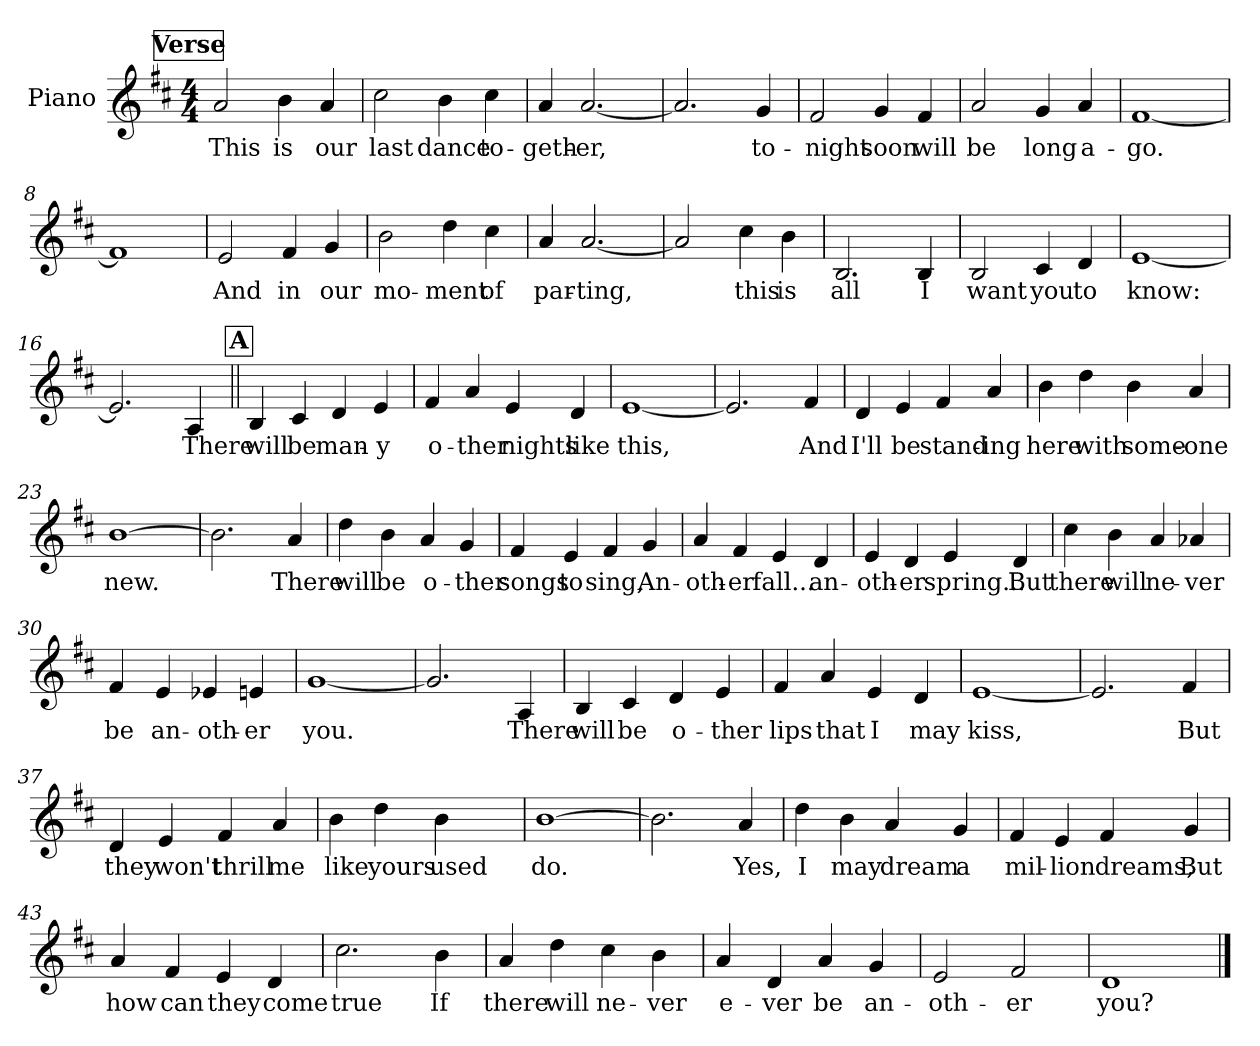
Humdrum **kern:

**kern	**text
*part1	*part1
*staff1	*staff1
*I"Piano	*
*I'Pno.	*
*clefG2	*
*k[f#c#]	*
*M4/4	*
!!LO:REH:place=s1:a:fs=14:t=Verse
=1	=1
!	!LO:LY:b
2a/	This
!	!LO:LY:b
4b\	is
!	!LO:LY:b
4a/	our
=2	=2
!	!LO:LY:b
2cc#\	last
!	!LO:LY:b
4b\	dance
!	!LO:LY:b
4cc#\	to-
=3	=3
!	!LO:LY:b
4a/	-geth-
!	!LO:LY:b
[2.a/	-er,
=4	=4
2.a/]	.
!	!LO:LY:b
4g/	to-
=5	=5
!	!LO:LY:b
2f#/	-night
!	!LO:LY:b
4g/	soon
!	!LO:LY:b
4f#/	will
=6	=6
!	!LO:LY:b
2a/	be
!	!LO:LY:b
4g/	long
!	!LO:LY:b
4a/	a-
=7	=7
!	!LO:LY:b
[1f#	-go.
=8	=8
1f#]	.
=9	=9
!	!LO:LY:b
2e/	And
!	!LO:LY:b
4f#/	in
!	!LO:LY:b
4g/	our
!!LO:LB:g=z
=10	=10
!	!LO:LY:b
2b\	mo-
!	!LO:LY:b
4dd\	-ment
!	!LO:LY:b
4cc#\	of
=11	=11
!	!LO:LY:b
4a/	par-
!	!LO:LY:b
[2.a/	-ting,
=12	=12
2a/]	.
!	!LO:LY:b
4cc#\	this
!	!LO:LY:b
4b\	is
=13	=13
!	!LO:LY:b
2.B/	all
!	!LO:LY:b
4B/	I
=14	=14
!	!LO:LY:b
2B/	want
!	!LO:LY:b
4c#/	you
!	!LO:LY:b
4d/	to
=15	=15
!	!LO:LY:b
[1e	know:
=16	=16
2.e/]	.
!	!LO:LY:b
4A/	There
!!LO:LB:g=z
!!LO:REH:place=s1:a:fs=14:t=A
=17||	=17||
!	!LO:LY:b
4B/	will
!	!LO:LY:b
4c#/	be
!	!LO:LY:b
4d/	man-
!	!LO:LY:b
4e/	-y
=18	=18
!	!LO:LY:b
4f#/	o-
!	!LO:LY:b
4a/	-ther
!	!LO:LY:b
4e/	nights
!	!LO:LY:b
4d/	like
=19	=19
!	!LO:LY:b
[1e	this,
=20	=20
2.e/]	.
!	!LO:LY:b
4f#/	And
!!LO:LB:g=z
=21	=21
!	!LO:LY:b
4d/	I'll
!	!LO:LY:b
4e/	be
!	!LO:LY:b
4f#/	stand-
!	!LO:LY:b
4a/	-ing
=22	=22
!	!LO:LY:b
4b\	here
!	!LO:LY:b
4dd\	with
!	!LO:LY:b
4b\	some-
!	!LO:LY:b
4a/	-one
=23	=23
!	!LO:LY:b
[1b	new.
=24	=24
2.b\]	.
!	!LO:LY:b
4a/	There
!!LO:LB:g=z
=25	=25
!	!LO:LY:b
4dd\	will
!	!LO:LY:b
4b\	be
!	!LO:LY:b
4a/	o-
!	!LO:LY:b
4g/	-ther
=26	=26
!	!LO:LY:b
4f#/	songs
!	!LO:LY:b
4e/	to
!	!LO:LY:b
4f#/	sing,
!	!LO:LY:b
4g/	An-
=27	=27
!	!LO:LY:b
4a/	-oth-
!	!LO:LY:b
4f#/	-er
!	!LO:LY:b
4e/	fall...
!	!LO:LY:b
4d/	an-
=28	=28
!	!LO:LY:b
4e/	-oth-
!	!LO:LY:b
4d/	-er
!	!LO:LY:b
4e/	spring...
!	!LO:LY:b
4d/	But
!!LO:LB:g=z
=29	=29
!	!LO:LY:b
4cc#\	there
!	!LO:LY:b
4b\	will
!	!LO:LY:b
4a/	ne-
!	!LO:LY:b
4a-X/	-ver
=30	=30
!	!LO:LY:b
4f#/	be
!	!LO:LY:b
4e/	an-
!	!LO:LY:b
4e-X/	-oth-
!	!LO:LY:b
4en/	-er
=31	=31
!	!LO:LY:b
[1g	you.
=32	=32
2.g/]	.
!	!LO:LY:b
4A/	There
!!LO:LB:g=z
=33	=33
!	!LO:LY:b
4B/	will
!	!LO:LY:b
4c#/	be
!	!LO:LY:b
4d/	o-
!	!LO:LY:b
4e/	-ther
=34	=34
!	!LO:LY:b
4f#/	lips
!	!LO:LY:b
4a/	that
!	!LO:LY:b
4e/	I
!	!LO:LY:b
4d/	may
=35	=35
!	!LO:LY:b
[1e	kiss,
=36	=36
2.e/]	.
!	!LO:LY:b
4f#/	But
!!LO:LB:g=z
=37	=37
!	!LO:LY:b
4d/	they
!	!LO:LY:b
4e/	won't
!	!LO:LY:b
4f#/	thrill
!	!LO:LY:b
4a/	me
=38	=38
!	!LO:LY:b
4b\	like
!	!LO:LY:b
4dd\	yours
!	!LO:LY:b
4b\	used
!	!LO:LY:b
4a/yy	to
=39	=39
!	!LO:LY:b
[1b	do.
=40	=40
2.b\]	.
!	!LO:LY:b
4a/	Yes,
!!LO:LB:g=z
=41	=41
!	!LO:LY:b
4dd\	I
!	!LO:LY:b
4b\	may
!	!LO:LY:b
4a/	dream
!	!LO:LY:b
4g/	a
=42	=42
!	!LO:LY:b
4f#/	mil-
!	!LO:LY:b
4e/	-lion
!	!LO:LY:b
4f#/	dreams,
!	!LO:LY:b
4g/	But
=43	=43
!	!LO:LY:b
4a/	how
!	!LO:LY:b
4f#/	can
!	!LO:LY:b
4e/	they
!	!LO:LY:b
4d/	come
=44	=44
!	!LO:LY:b
2.cc#\	true
!	!LO:LY:b
4b\	If
!!LO:LB:g=z
=45	=45
!	!LO:LY:b
4a/	there
!	!LO:LY:b
4dd\	will
!	!LO:LY:b
4cc#\	ne-
!	!LO:LY:b
4b\	-ver
=46	=46
!	!LO:LY:b
4a/	e-
!	!LO:LY:b
4d/	-ver
!	!LO:LY:b
4a/	be
!	!LO:LY:b
4g/	an-
=47	=47
!	!LO:LY:b
2e/	-oth-
!	!LO:LY:b
2f#/	-er
=48	=48
!	!LO:LY:b
1d	you?
==	==
*-	*-
